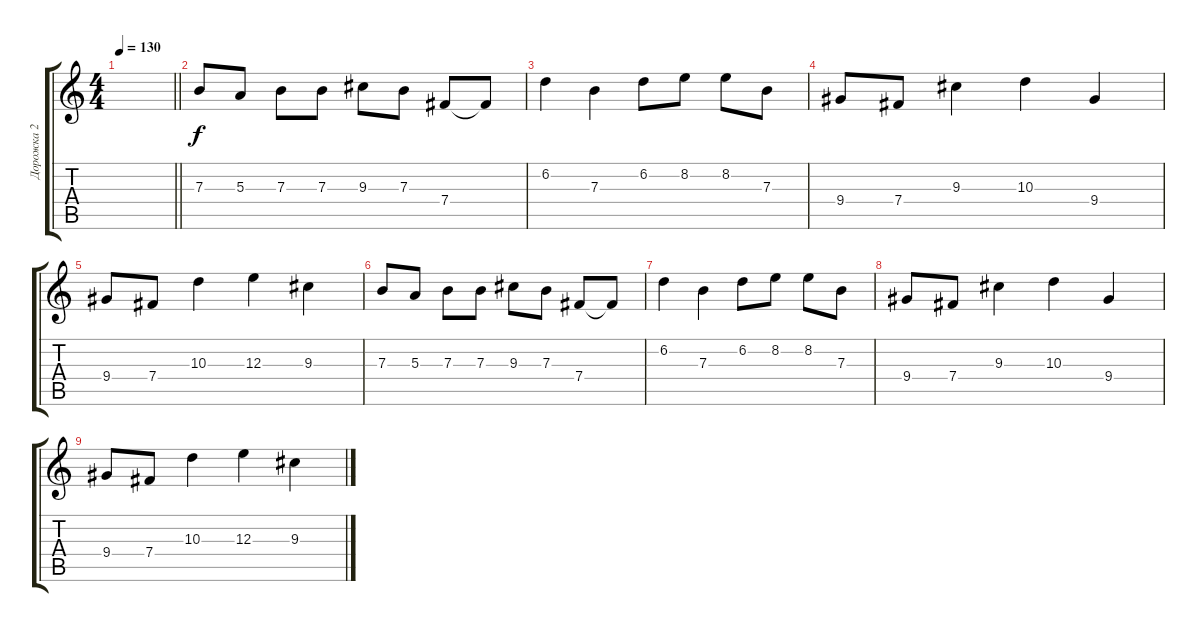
\track ("Дорожка 2" "Дорожка 2") {instrument distortionguitar}
\staff {score tabs}
\tuning (Db4 Ab3 E3 B2 Gb2 B1) {hide}
\ts (4 4)
\tempo 130
\clef g2
\barLineRight lightlight
\ks c
|
\section ("" " ")
7.3.8 5.3.8 7.3.8 7.3.8 9.3.8 7.3.8 7.4.8 7.4{t}.8 |
6.2.4 7.3.4 6.2.8 8.2.8 8.2.8 7.3.8 |
9.4.8 7.4.8 9.3.4 10.3.4 9.4.4 |
9.4.8 7.4.8 10.3.4 12.3.4 9.3.4 |
7.3.8 5.3.8 7.3.8 7.3.8 9.3.8 7.3.8 7.4.8 7.4{t}.8 |
6.2.4 7.3.4 6.2.8 8.2.8 8.2.8 7.3.8 |
9.4.8 7.4.8 9.3.4 10.3.4 9.4.4 |
9.4.8 7.4.8 10.3.4 12.3.4 9.3.4
